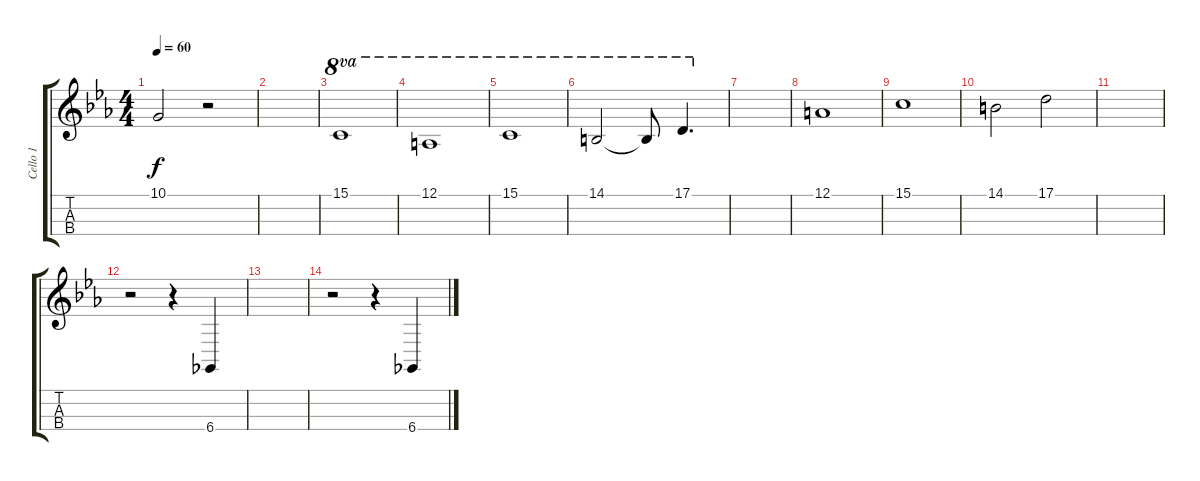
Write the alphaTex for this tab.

\track ("Cello 1" "Cello 1") {instrument cello}
\staff {score tabs}
\tuning (A3 D3 G2 C2) {hide}
\ts (4 4)
\tempo 60
\clef g2
\ks eb
10.1.2{dy f} r.2 |
|
15.1.1{ot 8va} |
12.1.1{ot 8va} |
15.1.1{ot 8va} |
14.1.2{ot 8va} 14.1{t}.8{ot 8va} 17.1.4{d ot 8va} |
|
12.1.1 |
15.1.1 |
14.1.2 17.1.2 |
|
r.2 r.4 6.4.4 |
|
r.2 r.4 6.4.4
